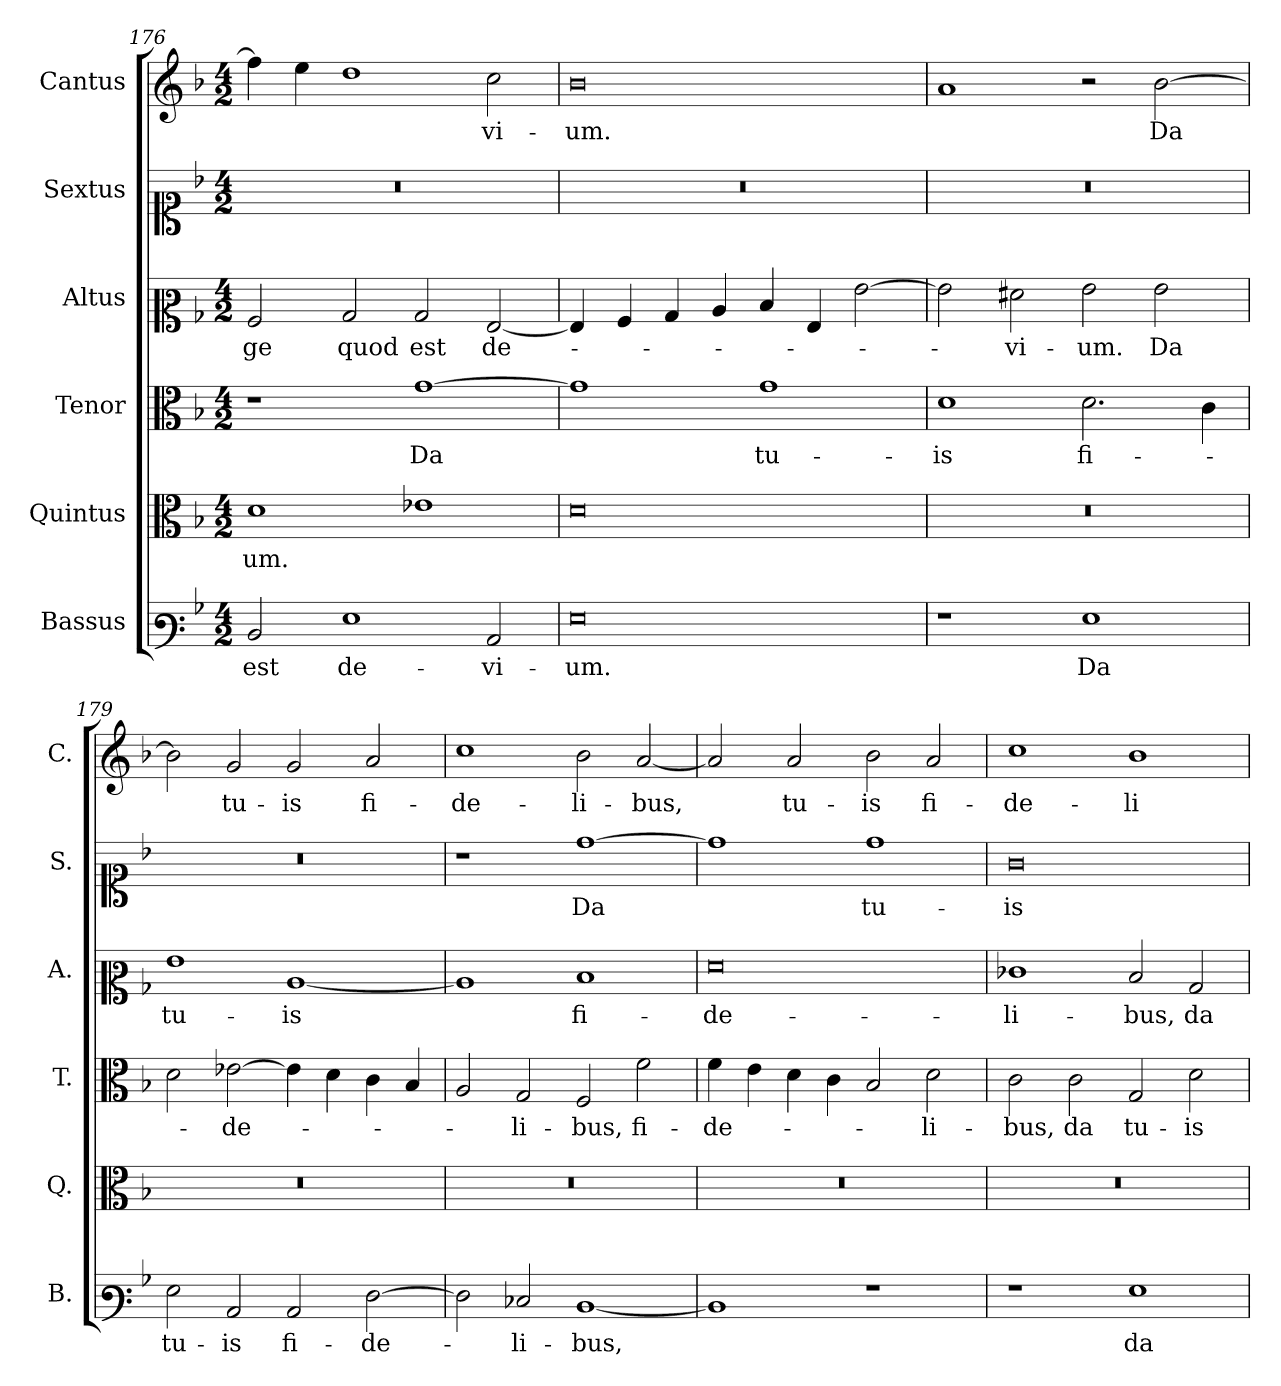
**kern	**text	**kern	**text	**kern	**text	**kern	**text	**kern	**text	**kern	**text
*part6	*part6	*part5	*part5	*part4	*part4	*part3	*part3	*part2	*part2	*part1	*part1
*staff6	*staff6	*staff5	*staff5	*staff4	*staff4	*staff3	*staff3	*staff2	*staff2	*staff1	*staff1
*I"Bassus	*	*I"Quintus	*	*I"Tenor	*	*I"Altus	*	*I"Sextus	*	*I"Cantus	*
*I'B.	*	*I'Q.	*	*I'T.	*	*I'A.	*	*I'S.	*	*I'C.	*
*clefF3	*	*clefC3	*	*clefC3	*	*clefC2	*	*clefC1	*	*clefG2	*
*k[b-]	*	*k[b-]	*	*k[b-]	*	*k[b-]	*	*k[b-]	*	*k[b-]	*
*M4/2	*	*M4/2	*	*M4/2	*	*M4/2	*	*M4/2	*	*M4/2	*
=176	=176	=176	=176	=176	=176	=176	=176	=176	=176	=176	=176
!	!	!	!	!	!	!	!	!LO:N:vis=1	!	!	!
2D/	est	1d	-um.	1r	.	2A/	-ge	0r	.	4ff\]	.
.	.	.	.	.	.	.	.	.	.	4ee\	.
1G	de-	.	.	.	.	2B-/	quod	.	.	1dd	.
.	.	1e-X	.	[1g	Da	2B-/	est	.	.	.	.
2C/	-vi-	.	.	.	.	[2G/	de-	.	.	2cc\	-vi-
=177	=177	=177	=177	=177	=177	=177	=177	=177	=177	=177	=177
!	!	!	!	!	!	!	!	!LO:N:vis=1	!	!	!
0G	-um.	0d	.	1g]	.	4G/]	.	0r	.	0b-	-um.
.	.	.	.	.	.	4A/	.	.	.	.	.
.	.	.	.	.	.	4B-/	.	.	.	.	.
.	.	.	.	.	.	4c/	.	.	.	.	.
.	.	.	.	1g	tu-	4d/	.	.	.	.	.
.	.	.	.	.	.	4G/	.	.	.	.	.
.	.	.	.	.	.	[2g\	.	.	.	.	.
!!LO:PB:g=z
=178	=178	=178	=178	=178	=178	=178	=178	=178	=178	=178	=178
!	!	!LO:N:vis=1	!	!	!	!	!	!LO:N:vis=1	!	!	!
1r	.	0r	.	1d	-is	2g\]	.	0r	.	1a	.
.	.	.	.	.	.	2f#X\	-vi-	.	.	.	.
1G	Da	.	.	2.d\	fi-	2g\	-um.	.	.	2r	.
.	.	.	.	.	.	2g\	Da	.	.	[2b-\	Da
.	.	.	.	4c\	.	.	.	.	.	.	.
=179	=179	=179	=179	=179	=179	=179	=179	=179	=179	=179	=179
!	!	!LO:N:vis=1	!	!	!	!	!	!LO:N:vis=1	!	!	!
2G\	tu-	0r	.	2d\	.	1g	tu-	0r	.	2b-\]	.
2C/	-is	.	.	[2e-X\	de-	.	.	.	.	2g/	tu-
2C/	fi-	.	.	4e-\]	.	[1c	-is	.	.	2g/	-is
.	.	.	.	4d\	.	.	.	.	.	.	.
[2F\	-de-	.	.	4c\	.	.	.	.	.	2a/	fi-
.	.	.	.	4B-/	.	.	.	.	.	.	.
=180	=180	=180	=180	=180	=180	=180	=180	=180	=180	=180	=180
!	!	!LO:N:vis=1	!	!	!	!	!	!	!	!	!
2F\]	.	0r	.	2A/	.	1c]	.	1r	.	1cc	-de-
2E-X/	-li-	.	.	2G/	-li-	.	.	.	.	.	.
[1D	-bus,	.	.	2F/	-bus,	1d	fi-	[1dd	Da	2b-\	-li-
.	.	.	.	2f\	fi-	.	.	.	.	[2a/	-bus,
=181	=181	=181	=181	=181	=181	=181	=181	=181	=181	=181	=181
!	!	!LO:N:vis=1	!	!	!	!	!	!	!	!	!
1D]	.	0r	.	4f\	-de-	0f	-de-	1dd]	.	2a/]	.
.	.	.	.	4e\	.	.	.	.	.	.	.
.	.	.	.	4d\	.	.	.	.	.	2a/	tu-
.	.	.	.	4c\	.	.	.	.	.	.	.
1r	.	.	.	2B-/	.	.	.	1dd	tu-	2b-\	-is
.	.	.	.	2d\	-li-	.	.	.	.	2a/	fi-
=182	=182	=182	=182	=182	=182	=182	=182	=182	=182	=182	=182
!	!	!LO:N:vis=1	!	!	!	!	!	!	!	!	!
1r	.	0r	.	2c\	-bus,	1e-X	-li-	0g	-is	1cc	-de-
.	.	.	.	2c\	da	.	.	.	.	.	.
1G	da	.	.	2G/	tu-	2d/	-bus,	.	.	1b-	-li-
.	.	.	.	2d\	-is	2B-/	da	.	.	.	.
=	=	=	=	=	=	=	=	=	=	=	=
*-	*-	*-	*-	*-	*-	*-	*-	*-	*-	*-	*-
